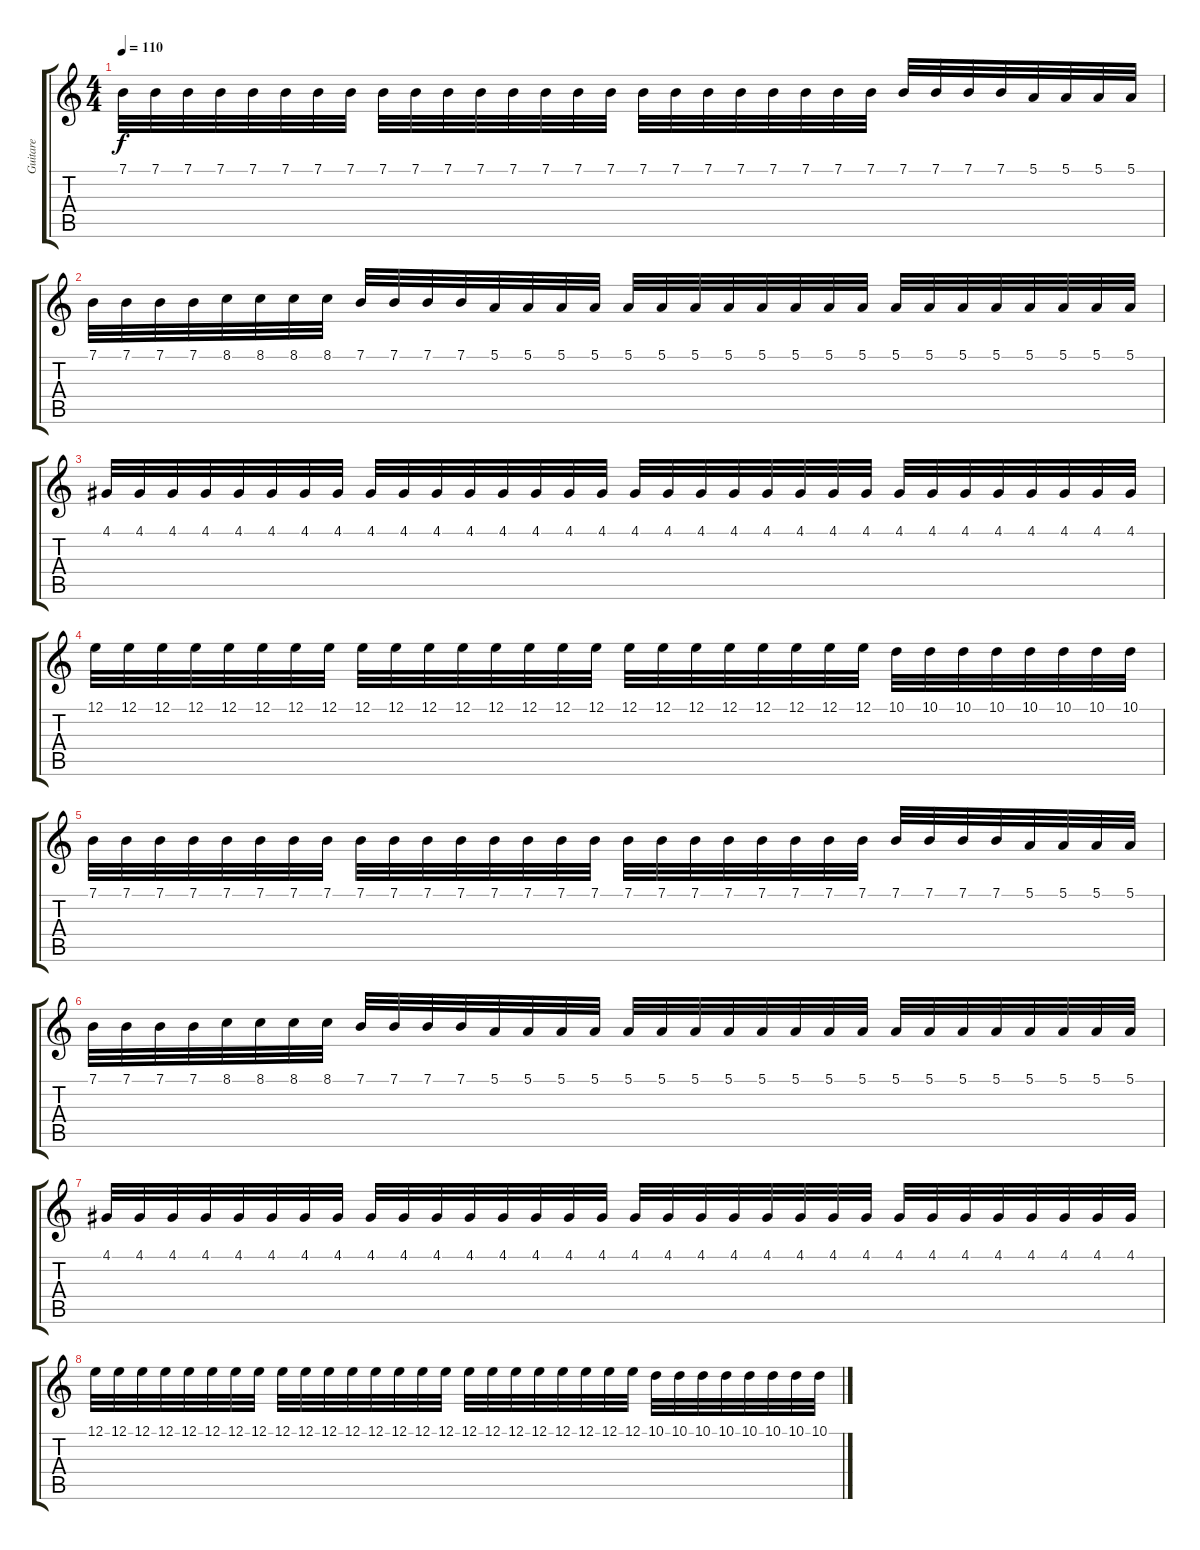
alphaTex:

\track ("Guitare" "Guitare") {instrument synthvoice}
\staff {score tabs}
\tuning (E4 B3 G3 D3 A2 E2) {hide}
\ts (4 4)
\tempo 110
\clef g2
\ks c
7.1.32{dy f} 7.1.32 7.1.32 7.1.32 7.1.32 7.1.32 7.1.32 7.1.32 7.1.32 7.1.32 7.1.32 7.1.32 7.1.32 7.1.32 7.1.32 7.1.32 7.1.32 7.1.32 7.1.32 7.1.32 7.1.32 7.1.32 7.1.32 7.1.32 7.1.32 7.1.32 7.1.32 7.1.32 5.1.32 5.1.32 5.1.32 5.1.32 |
7.1.32 7.1.32 7.1.32 7.1.32 8.1.32 8.1.32 8.1.32 8.1.32 7.1.32 7.1.32 7.1.32 7.1.32 5.1.32 5.1.32 5.1.32 5.1.32 5.1.32 5.1.32 5.1.32 5.1.32 5.1.32 5.1.32 5.1.32 5.1.32 5.1.32 5.1.32 5.1.32 5.1.32 5.1.32 5.1.32 5.1.32 5.1.32 |
4.1.32 4.1.32 4.1.32 4.1.32 4.1.32 4.1.32 4.1.32 4.1.32 4.1.32 4.1.32 4.1.32 4.1.32 4.1.32 4.1.32 4.1.32 4.1.32 4.1.32 4.1.32 4.1.32 4.1.32 4.1.32 4.1.32 4.1.32 4.1.32 4.1.32 4.1.32 4.1.32 4.1.32 4.1.32 4.1.32 4.1.32 4.1.32 |
12.1.32 12.1.32 12.1.32 12.1.32 12.1.32 12.1.32 12.1.32 12.1.32 12.1.32 12.1.32 12.1.32 12.1.32 12.1.32 12.1.32 12.1.32 12.1.32 12.1.32 12.1.32 12.1.32 12.1.32 12.1.32 12.1.32 12.1.32 12.1.32 10.1.32 10.1.32 10.1.32 10.1.32 10.1.32 10.1.32 10.1.32 10.1.32 |
7.1.32 7.1.32 7.1.32 7.1.32 7.1.32 7.1.32 7.1.32 7.1.32 7.1.32 7.1.32 7.1.32 7.1.32 7.1.32 7.1.32 7.1.32 7.1.32 7.1.32 7.1.32 7.1.32 7.1.32 7.1.32 7.1.32 7.1.32 7.1.32 7.1.32 7.1.32 7.1.32 7.1.32 5.1.32 5.1.32 5.1.32 5.1.32 |
7.1.32 7.1.32 7.1.32 7.1.32 8.1.32 8.1.32 8.1.32 8.1.32 7.1.32 7.1.32 7.1.32 7.1.32 5.1.32 5.1.32 5.1.32 5.1.32 5.1.32 5.1.32 5.1.32 5.1.32 5.1.32 5.1.32 5.1.32 5.1.32 5.1.32 5.1.32 5.1.32 5.1.32 5.1.32 5.1.32 5.1.32 5.1.32 |
4.1.32 4.1.32 4.1.32 4.1.32 4.1.32 4.1.32 4.1.32 4.1.32 4.1.32 4.1.32 4.1.32 4.1.32 4.1.32 4.1.32 4.1.32 4.1.32 4.1.32 4.1.32 4.1.32 4.1.32 4.1.32 4.1.32 4.1.32 4.1.32 4.1.32 4.1.32 4.1.32 4.1.32 4.1.32 4.1.32 4.1.32 4.1.32 |
12.1.32 12.1.32 12.1.32 12.1.32 12.1.32 12.1.32 12.1.32 12.1.32 12.1.32 12.1.32 12.1.32 12.1.32 12.1.32 12.1.32 12.1.32 12.1.32 12.1.32 12.1.32 12.1.32 12.1.32 12.1.32 12.1.32 12.1.32 12.1.32 10.1.32 10.1.32 10.1.32 10.1.32 10.1.32 10.1.32 10.1.32 10.1.32
